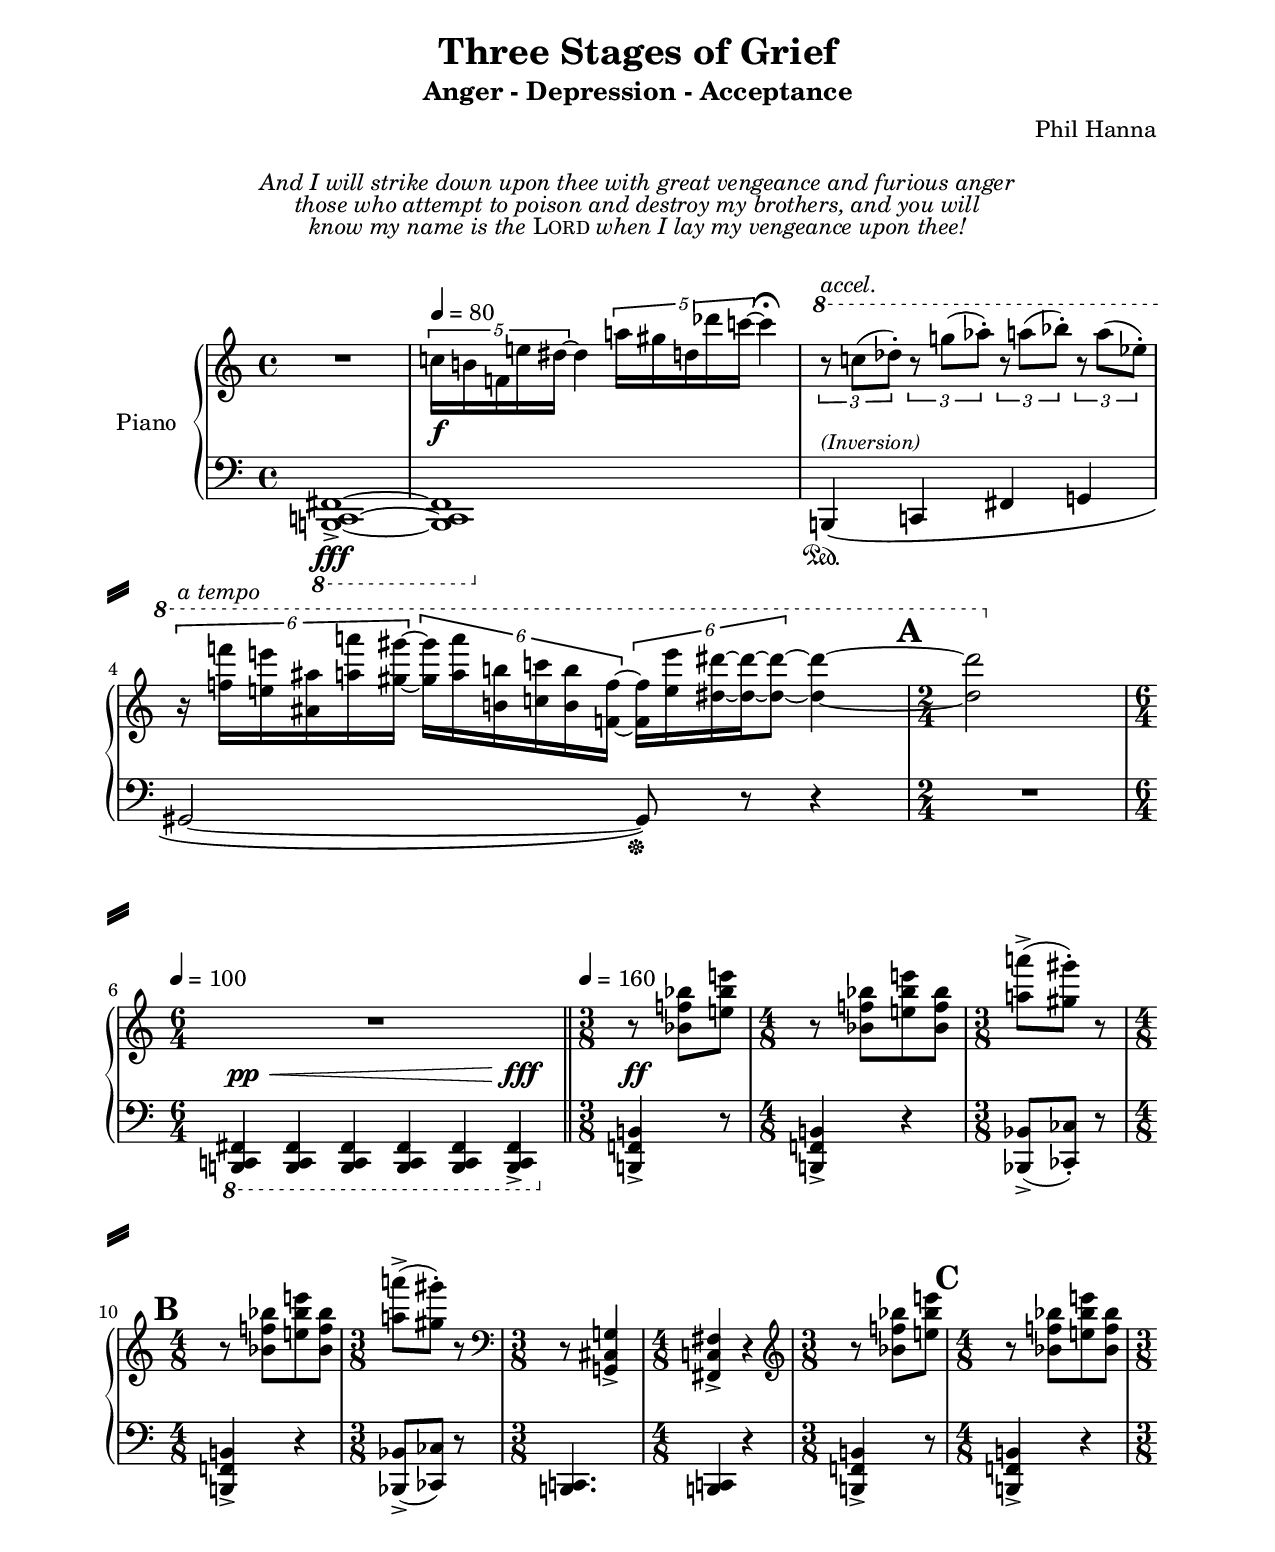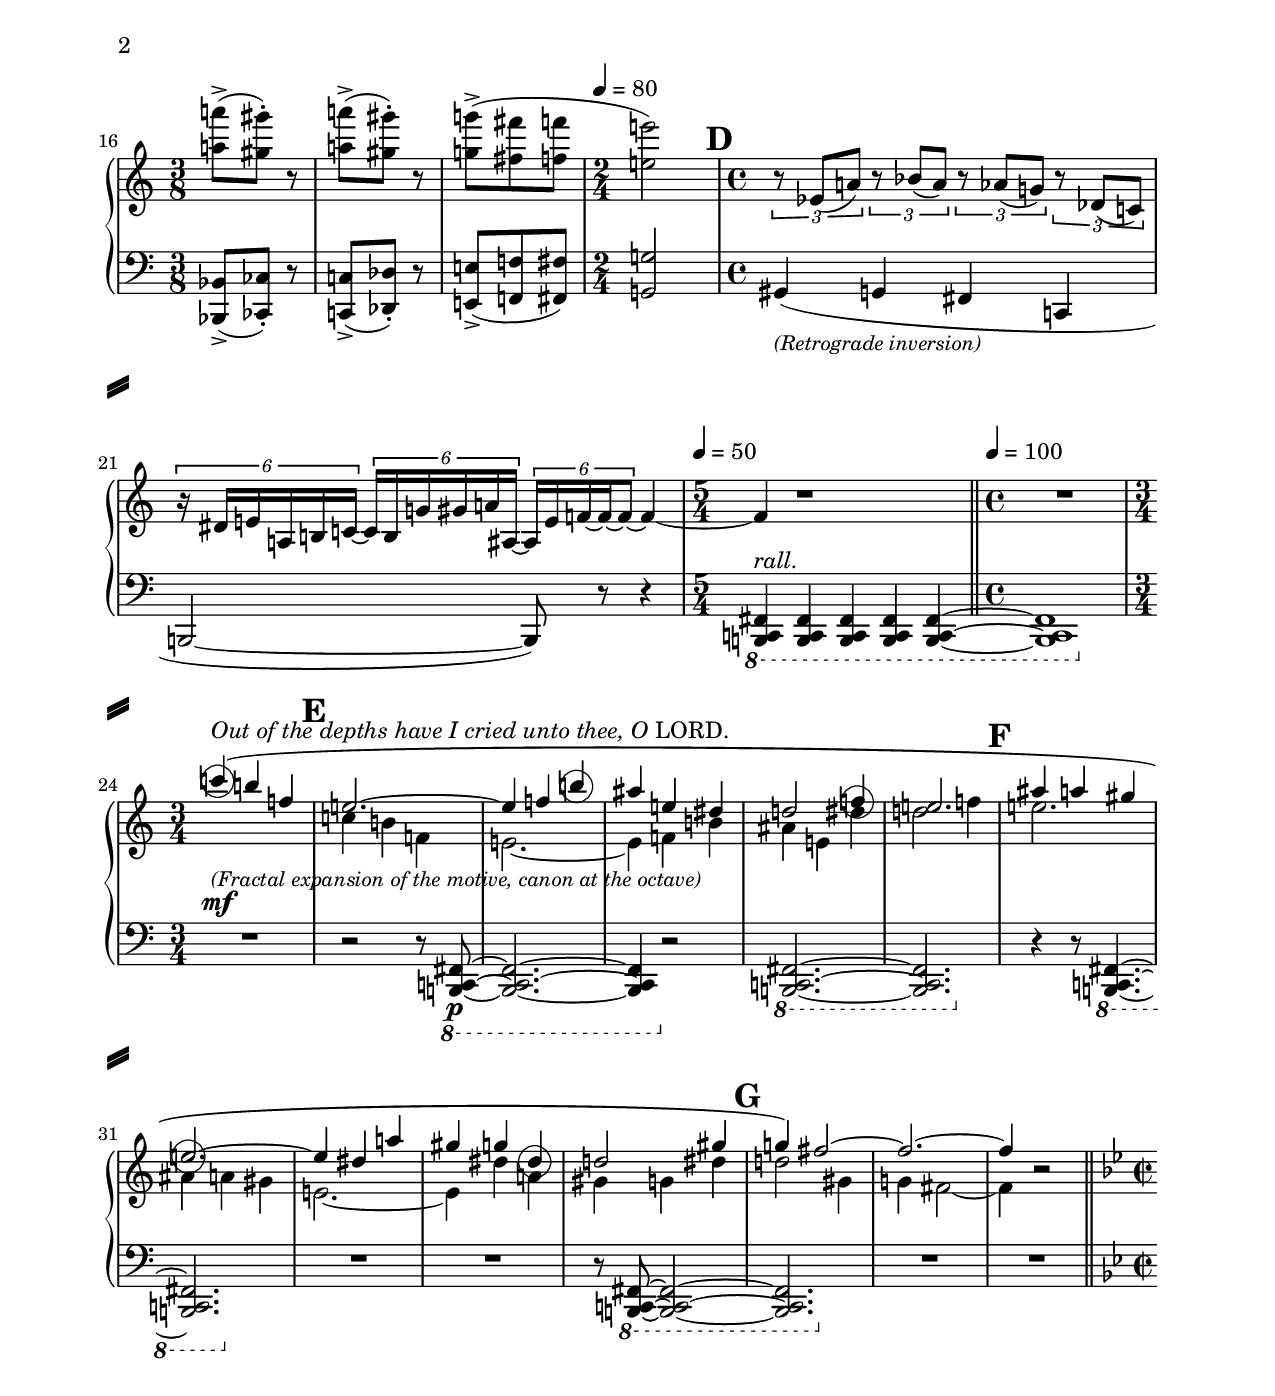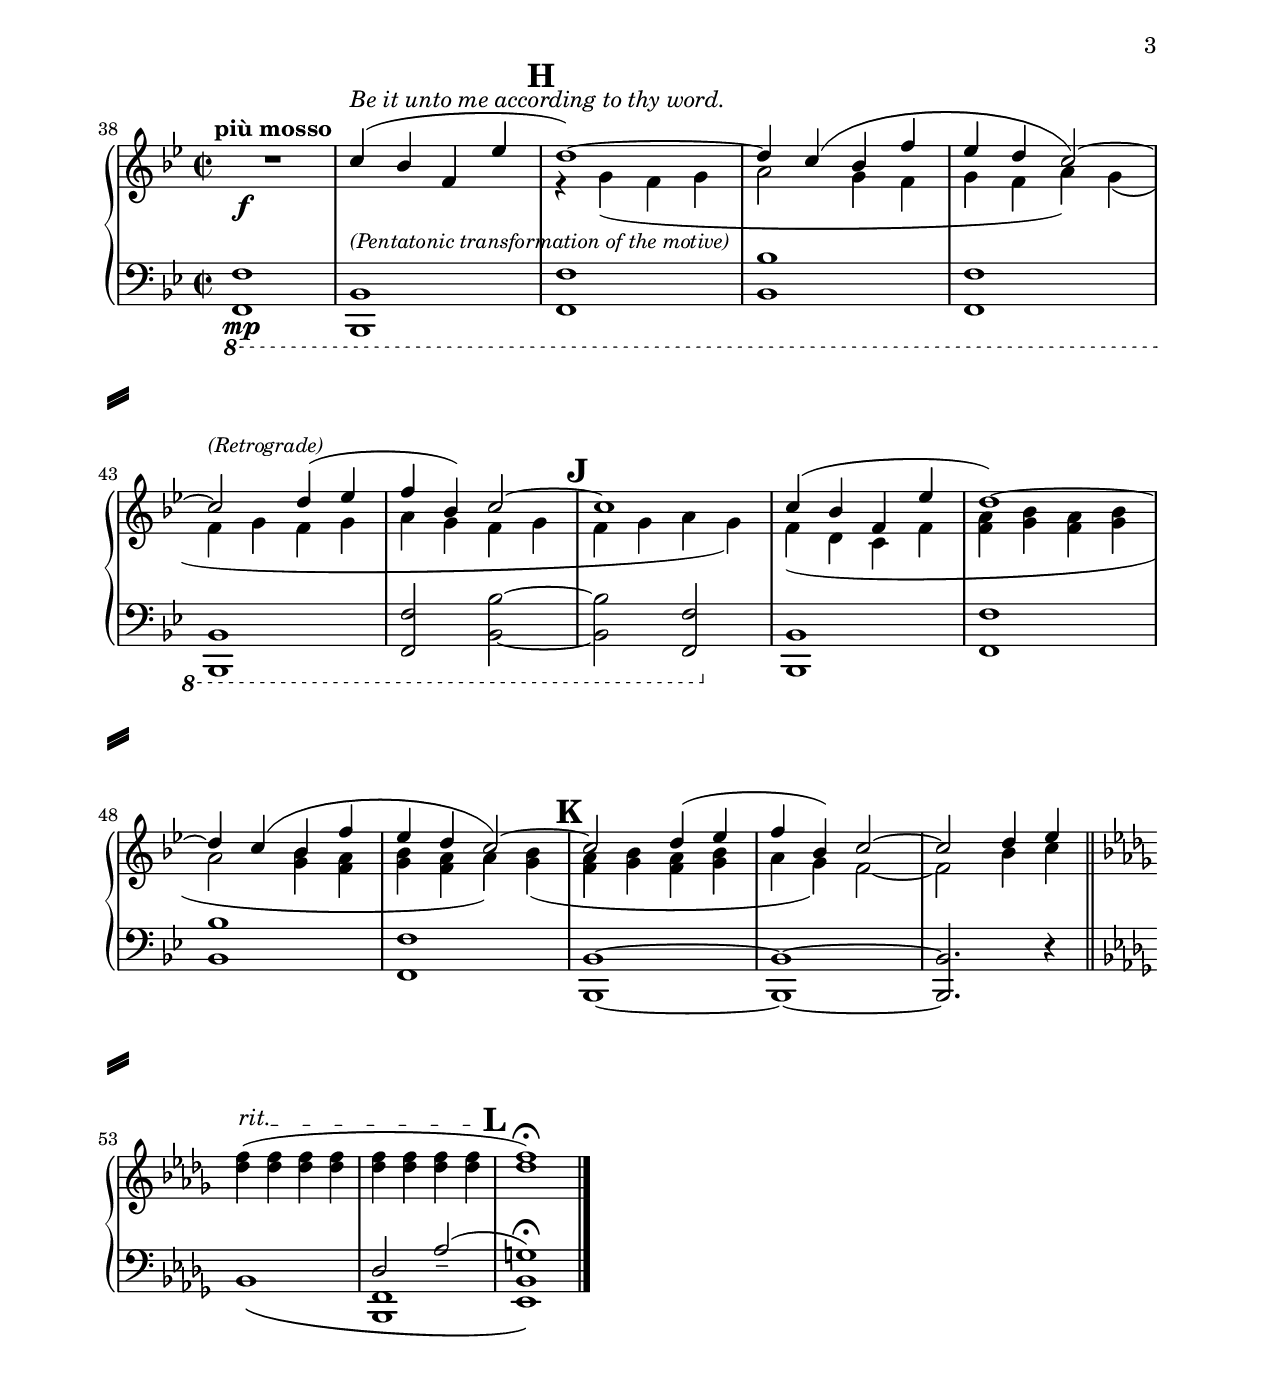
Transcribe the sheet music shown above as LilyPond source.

\version "2.20.0"

\pointAndClickOff
%\include "event-listener.ly"

#(ly:set-option 'midi-extension "mid")

\header {
  title = "Three Stages of Grief"
  subtitle = "Anger - Depression - Acceptance"
  composer = "Phil Hanna"
}

\paper {
  #(set-paper-size "letter")
  top-margin = 1\cm
  left-margin = 2\cm
  right-margin = 2\cm
  ragged-bottom = ##t
  ragged-last = ##t
  ragged-last-bottom = ##t
  system-system-spacing.basic-distance = #22
  score-system-spacing =
  #'((basic-distance . 10)
     (minimum-distance . 10)
     (padding . 1)
     (stretchability . 10))
  system-separator-markup = \slashSeparator
  %print-page-number = ##f
}

tempoI = 80
curtemp = #tempoI
tempoII = #(inexact->exact (round (* tempoI 1.25)))

circle =
\once \override NoteHead.stencil =
#(lambda (grob)
   (let* ((note (ly:note-head::print grob))
          (combo-stencil (ly:stencil-add
                          note
                          (circle-stencil note 0.1 0.8))))
     (ly:make-stencil (ly:stencil-expr combo-stencil)
       (ly:stencil-extent note X)
       (ly:stencil-extent note Y))))

#(define (my-dynamic-absolute-volume-function dynamic-name)
   (assoc-get dynamic-name
     '(
        ; Adjust these values to get what you would like.
        ; You can add other dynamics.
        ; If an dynamic name is not found, the default dynamic values are used.
        ("ppp" . 0.125)
        ("pp"  . 0.250)
        ("p"   . 0.375)
        ("mp"  . 0.500)
        ("mf"  . 0.625)
        ("f"   . 0.750)
        ("ff"  . 0.875)
        ("fff" . 1.000)
        )
     (default-dynamic-absolute-volume dynamic-name)))

accel =
#(define-void-function () ()
   (set! curtemp
         (inexact->exact
          (round
           (* curtemp 1.2)
           )
          )
         )
   )

decel =
#(define-void-function () ()
   (set! curtemp
         (inexact->exact
          (round
           (/ curtemp 1.1)
           )
          )
         )
   )

settings = {
  \accidentalStyle dodecaphonic-first
  \override Score.MetronomeMark.padding = #2
  \set Score.markFormatter = #format-mark-box-barnumbers
  \override Score.RehearsalMark.font-size = #3
  \override Beam.breakable = ##t
  \override TupletBracket.bracket-visibility = ##t
  \tupletUp
}

barsplit = { \bar "!" }

global = {
  \settings
  \time 4/4
}

\markup {
  \fill-line {
    \center-column  {
      \vspace #1
      \line \italic { "And I will strike down upon thee with great vengeance and furious anger" }
      \vspace #-0.3
      \line \italic { "those who attempt to poison and destroy my brothers, and you will" }
      \vspace #-0.3
      \line {
        \concat {\italic "know my name is the "
                 \smallCaps "Lord"
                 \italic " when I lay my vengeance upon thee!"
        }
      }
      \vspace #1
    }
  }
}

dynamics = {
  \time 4/4
  s1				| %m1
  s1				| %m2
  s1				| %m3
  s1				| %m4
  \time 2/4
  s1*2/4				| %m5
  \time 6/4
  s4 \pp \< s s s s s \fff	| %m6
  \time 3/8
  s1*3/8 \ff			| %m7
  \time 4/8
  s1*4/8				| %m8
  \time 3/8
  s1*3/8				| %m9
  
  \barNumberCheck #10
  
  \time 4/8
  s1*4/8				| %m10
  \time 3/8
  s1*3/8				| %m11
  s1*3/8				| %m12
  \time 4/8
  s1*4/8				| %m13
  \time 3/8
  s1*3/8				| %m14
  \time 4/8
  s1*4/8				| %m15
  \time 3/8
  s1*3/8				| %m16
  s1*3/8				| %m17
  s1*3/8				| %m18
  \time 2/4
  s1*2/4				| %m19
  
  \barNumberCheck #20
  \time 4/4
  s4 \omit \mf s4 s2		| %m20
  s1				| %m21
  \time 5/4
  s1*5/4				| %m22
  \time 4/4
  s1				| %m23
  \time 3/4
  s1*3/4 \mf			| %m24
  s1*3/4				| %m25
  s1*3/4				| %m26
  s1*3/4				| %m27
  s1*3/4				| %m28
  s1*3/4				| %m29
  
  \barNumberCheck #30
  
  s1*3/4				| %m30
  s1*3/4				| %m31
  s1*3/4				| %m32
  s1*3/4				| %m33
  s1*3/4				| %m34
  s1*3/4				| %m35
  s1*3/4				| %m36
  s1*3/4				| %m37
  \time 2/2
  s1*2/2				| %m38
  s1*2/2				| %m39
  
  \barNumberCheck #40
  
  s1*2/2				| %m40
  s1*2/2				| %m41
  s1*2/2				| %m42
  s1*2/2				| %m43
  s1*2/2				| %m44
  s1*2/2				| %m45
  s1*2/2				| %m46
  s1*2/2				| %m47
  s1*2/2				| %m48
  s1*2/2				| %m49
  
  \barNumberCheck #50
  
  s1*2/2				| %m50
  s1*2/2				| %m51
  s1*2/2				| %m52
  s1*2/2				| %m53
  s1*2/2				| %m54
  s1*2/2				| %m55
  
}

rh = \relative c'' {
  \global
  \clef treble

  %m1
  R1*4/4 |

  %m2
  %
  % Motive (P)
  %
  \tempo 4=#tempoI
  \tupletUp
  \tuplet 5/4 { c16 \f [ b f e' dis ~ ] } dis4
  %
  % P transposed to a
  %
  \tuplet 5/4 { a'16 [ gis d des' c! ~] }
  \once \omit Score.MetronomeMark
  \tempo 4 = #(round (/ tempoI 2))
  c4 \fermata
  |

  %m3
  \ottava 1
  \once \omit Score.MetronomeMark
  \tempo 4=#tempoI

  \tupletDown
  \tuplet 3/2 4 {
    %
    % Retrograde inversion
    %
    r8 ^\markup \italic "accel." c ( des-. )
    \accel \once \omit Score.MetronomeMark \tempo 4=#curtemp
    r8 g ( aes-. )
    \accel \once \omit Score.MetronomeMark \tempo 4=#curtemp
    r8 a ( bes-. )
    \accel \once \omit Score.MetronomeMark \tempo 4=#curtemp
    r8 a ( ees-. )
  }
  |

  %m4
  \break
  #(set! curtemp (inexact->exact (round (* tempoI 0.75))))
  \once \omit Score.MetronomeMark
  \tempo 4=#curtemp
  \tupletUp
  
  \tuplet 6/4 {
    r16  ^\markup \italic "a tempo" <f f'>16 <e e'>16
    <ais, ais'>16 <a' a'>16 <gis gis'>16 ~
  }
  \tuplet 6/4 {
    <gis gis'>16 <a a'>16 <b, b'>16
    <c c'>16 <b b'>16 <f f'>16 ~
  }
  \tuplet 6/4 {
    <f f'>16 <e' e'>16 <dis dis'>16 ~
    <dis dis'>16 ~ q8 ~
  }
  <dis dis'>4 ~
  |

  \barNumberCheck #5
  \mark \default

  %m5
  \time 2/4
  q2 |

  \break
  
  %m6
  \time 6/4
  \tempo 4=#(inexact->exact (round (* tempoI 1.25)))
  R1*6/4
  |

  %m7
  \bar "||"
  \time 3/8
  \ottava #0
  \tempo 4=#(* tempoI 2)
  r8 <bes, f' bes> \omit \ff
  <e bes' e>8
  |

  %m8
  \time 4/8
  r8 <bes f' bes> [ <e bes' e> <bes f' bes> ]
  |

  %m9
  \time 3/8
  <a' a'>8-> [ ( <gis gis'>8-. ) ] r8
  |

  \barNumberCheck #10
  \mark \default

  %m10
  \time 4/8
  r8 <bes, f' bes> [ <e bes' e> <bes f' bes> ]
  |

  %m11
  \time 3/8
  <a' a'>8-> ( [ <gis gis'>-. ] ) r8
  |

  %m12
  \time 3/8
  \clef bass
  r8 <g,,, cis g'>4->
  |

  %m13
  \time 4/8
  <fis c' fis>4-> r4
  |

  %m14
  \time 3/8
  \clef treble
  r8 <bes'' f' bes> \omit \ff <e bes' e>
  |

  \barNumberCheck #15
  \mark \default

  %m15
  \time 4/8
  r8 <bes f' bes> [ <e bes' e> <bes f' bes> ]
  |

  %m16
  \time 3/8
  <a' a'>8->
  [ ( <gis gis'>8-. ) ]
  r8
  |

  %m17
  <a a'>8->
  [ ( <gis gis'>8-. ) ]
  r8
  |

  %m18
  <g g'>8-> ( <fis fis'> <f f'> |

  %m19
  \time 2/4
  \tempo 4=#tempoI
  <e e'>2 ) |

  \barNumberCheck #20
  \mark \default

  %m20
  \time 4/4
  \override TextSpanner.bound-details.left.text = "rit."
  \tupletDown
  %
  % Retrograde inversion
  %
  #(set! curtemp tempoI)

  \tuplet 3/2 4 {
    \once \omit Score.MetronomeMark
    \tempo 4=#curtemp
    r8 ees,8 ( a )

    \decel
    \once \omit Score.MetronomeMark
    \tempo 4=#curtemp
    r8 bes8 ( a )

    \decel
    \once \omit Score.MetronomeMark
    \tempo 4=#curtemp
    r8 aes ( g )

    \decel
    \once \omit Score.MetronomeMark
    \tempo 4=#curtemp
    r8 des ( c )
  }
  |

  \break
  
  %m21
  \tupletUp
  \tuplet 6/4 {
    r16 dis e
    a,16 b c ~
  }
  \tuplet 6/4 {
    c16 b g'
    gis16 a ais, ~
  }
  \tuplet 6/4 {
    ais16 e'16 f16 ~
    f16 ~ f8 ~
  }
  f4 ~
  
  |

  %m22
  \time 5/4
  %\once \omit Score.MetronomeMark
  \tempo 4=#(inexact->exact (round (/ tempoI 1.6)))
  f4 r1
  |
  \bar "||"
  
  %m23
  
  \time 4/4
  \tempo 4=#tempoII
  R1*4/4
  |
  <<
    \new Voice \relative c'' {
      \voiceOne
      %m24
      %
      % Fractal expansion of motive
      %
      \time 3/4
      \circle c'4 \(
      ^\markup {
        \column {
          \vspace #-1
          \line {
            \concat { \italic "Out of the depths have I cried unto thee, O "
                      \smallCaps "LORD."
            }
          }
        }
      }
      _\markup \small \italic "(Fractal expansion of the motive, canon at the octave)"
      b4 f4
      |
  
      \barNumberCheck #25
      \mark \default
  
      %m25
      e2. ~ |
  
      %m26
      e4 f4 \circle b |
  
      %m27
      ais4 e dis |
  
      %m28
      d2 \circle f4 |
  
      %m29
      e2. |
  
      \barNumberCheck #30
      \mark \default
  
      %m30
      ais4 a4 gis |
  
      %m31
      \circle e2. ~ |
  
      %m32
      e4 dis a' |
  
      %m33
      gis4 g4 \circle dis |
  
      %m34
      d2 gis4 |
  
      \barNumberCheck #35
      \mark \default
  
      %m35
      g4 \) fis2 ~ |
  
      %m36
      fis2. ~ |
  
      %m37
      fis4 b,2\rest |
    }
    \new Voice \relative c'' {
      \voiceTwo
      
      \barNumberCheck #24
      %m24
      s1*3/4 |
      
      %m25
      c4 \omit \mf b f |
      
      %m26
      e2. ~ |
      
      %m27
      e4 f b |
      
      %m28
      ais4 e dis' |
      
      %m29
      d2 f4 |
      
      \barNumberCheck #30
      
      %m30
      e2. |
      
      %m31
      ais,4 a gis |
      
      %m32
      e2. ~ |
      
      %m33
      e4 dis' a |
      
      %m34
      gis g dis' |
      
      \barNumberCheck #35
      
      %m35
      d2 gis,4 |
      
      %m36
      g4 fis2 ~ |
      
      %m37
      fis4 s2 |
    }
  >>
  
  \bar "||"
  \pageBreak

  %m38
  \time 2/2
  \key bes \major
  \once \omit Score.MetronomeMark
  \tempo 4=#tempoII
  R1 \f ^\markup \bold "più mosso"
 
  <<
    \new Voice \relative c'' {
      \voiceOne
      \accidentalStyle default
      <>
      ^\markup {
        \column {
          \vspace #-1
          \line {
            \italic "Be it unto me according to thy word."
          }
        }
      }
      _\markup \small \italic
      "(Pentatonic transformation of the motive)"
      
      %m39
      c4 ( bes f ees' |

      \barNumberCheck #40
      \mark \default
      
      %m40
      d1 ) ~ |
  
      %m41
      d4 c ( bes f' |
      
      %m42
      ees4 d c2 ~ )
      %
      % Retrograde
      %
      
      \break
      
      %m43
      c2
      ^\markup \small \italic "(Retrograde)"
      d4 ( ees4 |
      
      %m44
      f4 bes, ) c2 ~
      
      \barNumberCheck #45
      \mark \default
      
      %m45
      c1 |
      
      %m46
      c4 ( bes f ees' |
      
      %m47
      d1 ) ~ |
      \break
      
      %m48
      d4 c ( bes f' |
      
      %m49
      ees4 d c2 ~ )
      %
      % Retrograde
      %
      
      \barNumberCheck #50
      \mark \default
      
      %m50
      c2 d4 ( ees4 |
      
      %m51
      f4 bes, ) c2 ~ |
      
      %m52
      c2 d4 ees |
    }
    \new Voice \relative c' {
      \voiceTwo
      \accidentalStyle default
      
      %m39
      s1 |
      
      \barNumberCheck #40
      
      %m40
      r4 g' \omit \mp ( f g |
      
      %m41
      a2 g4 f |
      
      %m42
      g4 f a ) g (
      
      %m43
      f4 g f g |
      
      %m44
      a g f g |
      
      \barNumberCheck #45
      
      %m45
      f4 g a g )|
      
      %m46
      f ( d c f |
      
      %m47
      <f a> <g bes> <f a> <g bes> |
      
      %m48
      a2 <g bes>4 <f a> |
      
      %m49
      <g bes>4 <f a> a ) <g bes> (
      
      \barNumberCheck #50
      
      %m50
      <f a>4 <g bes> <f a> <g bes> |
      
      %m51
      a g ) f2 ~ |
      
      %m52
      f2 bes4 c4 |
    }
  >>
  \break
  \bar "||"
  
  %m53
  \key bes \minor
  \override TextSpanner.bound-details.left.text = "rit."
  \override TextSpanner.Y-offset = #5
  
  #(set! curtemp tempoII)
  
  \decel \once \omit Score.MetronomeMark \tempo 4=#curtemp
  <des' f>4 ( \startTextSpan
  \decel \once \omit Score.MetronomeMark \tempo 4=#curtemp
  q4
  \decel \once \omit Score.MetronomeMark \tempo 4=#curtemp
  q4
  q4
  |
  
  %m54
  <des f>4
  q4
  q4
  q4 \stopTextSpan
  |
  
  \barNumberCheck #55
  \mark \default
  
  %m55
  q1 ) \fermata |
  
  \bar "|."
}

lh = \relative c {
  \global
  \clef bass

  %m1
  %
  % Fragment (first three notes of P)
  % as chord
  %
  \once \omit Score.MetronomeMark
  \tempo 4=#tempoI

  \ottava #-1
  <b,, c fis>1-> ~ \fff |

  %m2
  q1 |

  %m3
  %
  % Inversion transposed to b
  %
  \ottava #0
  b'4 ^\markup \small \italic {"(Inversion)"}
  \sustainOn \( c fis g |

  %m4
  gis2 ~ gis8 \) \sustainOff
  r8 r4
  |

  \barNumberCheck #5

  %m5
  R2 |

  %m6
  \ottava #-1
  <b,, c fis>4 q q q q q->
  |

  %m7
  \ottava #0
  <b' f' b>4-> r8
  |

  %m8
  q4-> r4 |

  %m9
  <bes bes'>8-> ( [ <ces ces'>8-. ] ) r8 |

  \barNumberCheck #10

  %m10
  <b f' b>4-> r4 |

  %m11
  <bes bes'>8-> ( [ <ces ces'>8 ] ) r8 |

  %m12
  <b c>4. |

  %m13
  q4 r4 |

  %m14
  <b f' b>4-> r8
  |

  \barNumberCheck #15

  %m15
  q4-> r |

  %m16
  <bes bes'>8-> ( [ <ces ces'>8-. ] ) r8 |

  %m17
  <c c'>8-> ( [ <des des'>8-. ] ) r8 |

  %m18
  <e e'>8-> ( [ <f f'>8 <fis fis'>8 ] ) |

  %m19
  <g g'>2 |

  \barNumberCheck #20

  %m20
  \ottava #0
  gis4
  _\markup \small \italic "(Retrograde inversion)"
  ( g fis c
  |

  %m21
  b2 ~ b8 ) r8 r4
  |

  %m22
  \time 5/4
  \ottava #-1
  <b, c fis>4 ^\markup \italic "rall."
  q q q
  \once \omit Score.MetronomeMark
  \tempo 4=#(inexact->exact (round (/ tempoI 3)))
  q ~
  |

  %m23
  \tempo 4=#tempoII
  q1 \omit \mf
  \ottava #0
  |
  
  %m24
  R1*3/4 |
  
  \barNumberCheck #25
  %m25
  r2 r8 \ottava #-1 <b c fis>8 \p ~ |
  
  %m26
  q2. ~ |
  
  %m27
  q4 \ottava #0 r2 |
  
  %m28
  \ottava #-1
  q2. ~ |
  
  %m29
  q2. \ottava #0 |
  
  %m30
  r4 r8 \ottava #-1 q4. ~ |
  
  %m31
  q2. \ottava #0 |
  
  %m32
  R1*3/4 |
  
  %m33
  R1*3/4 |
  
  %m34
  r8 \ottava #-1 q8 ~ q2 ~ |
  
  \barNumberCheck #35
  %m35
  q2. |
  
  %m36
  \ottava #0
  R1*3/4 |
  
  %m37
  R1*3/4 |
  
  %m38
  \accidentalStyle default
  \key bes \major
  \ottava #-1
  <f' f'>1 \mp |
  
  %m39
  <bes, bes'>1 |
  
  \barNumberCheck #40
  %m40
  <f' f'>1 |
  
  %m41
  <bes bes'>1 |
  
  %m42
  <f f'>1 |
  
  %m43
  <bes, bes'>1 |
  
  %m44
  <f' f'>2 <bes bes'>2 ~ |
  
  \barNumberCheck #45
  
  %m45
  q2 <f f'>2 |
  
  %m46
  \ottava #0
  <bes bes'>1 |
  
  %m47
  <f' f'>1 |
  
  %m48
  <bes bes'>1 |
  
  %m49
  <f f'>1 |
  
  \barNumberCheck #50
  
  %m50
  <bes, bes'>1 ~ |
  
  %m51
  q1 ~ |
  
  %m52
  q2. r4 |
  
  %m53
  \key bes \minor
  \phrasingSlurDown
  bes'1 \( |
  
  %m54
  <<
    \new Voice \relative c {
      \voiceOne
      des2 aes'2	 _\tenuto \omit \mf (	| %m54
      g1	 ) \fermata	| %m55
    }
    \context Voice \relative c, {
      \voiceTwo
      <bes f'>1		| %m54
      <ees bes'>1 \) 	| %m55
    }
  >>  
  
}


%%%%%%%%%%%%%%%%%%%%%%%%%%%%%%%%%%%%%%%%%
% Printed score
%%%%%%%%%%%%%%%%%%%%%%%%%%%%%%%%%%%%%%%%%

\score {
  \new PianoStaff \with {
    instrumentName = "Piano"
  }
  <<
    \new Staff = "up" \rh
    \new Dynamics = "dynamics" \dynamics
    \new Staff = "down" \lh
  >>
  \layout {
    \context {
      \Staff \RemoveEmptyStaves
    }
  }
}

%%%%%%%%%%%%%%%%%%%%%%%%%%%%%%%%%%%%%%%%%
% Midi score
%%%%%%%%%%%%%%%%%%%%%%%%%%%%%%%%%%%%%%%%%

\score {
  \new PianoStaff \with {
    midiInstrument = "acoustic grand"
    midiMinimumVolume = 0.1
    midiMaximumVolume = 1.0
  }
  <<
    \new Staff = "up" << \rh \dynamics >>
    \new Staff = "down" << \lh \dynamics >>
  >>
  \midi {
    \context {
      \Staff
      \consists "Dynamic_performer"
    }
    \context {
      \Score
      dynamicAbsoluteVolumeFunction = #my-dynamic-absolute-volume-function
    }
  }
}
